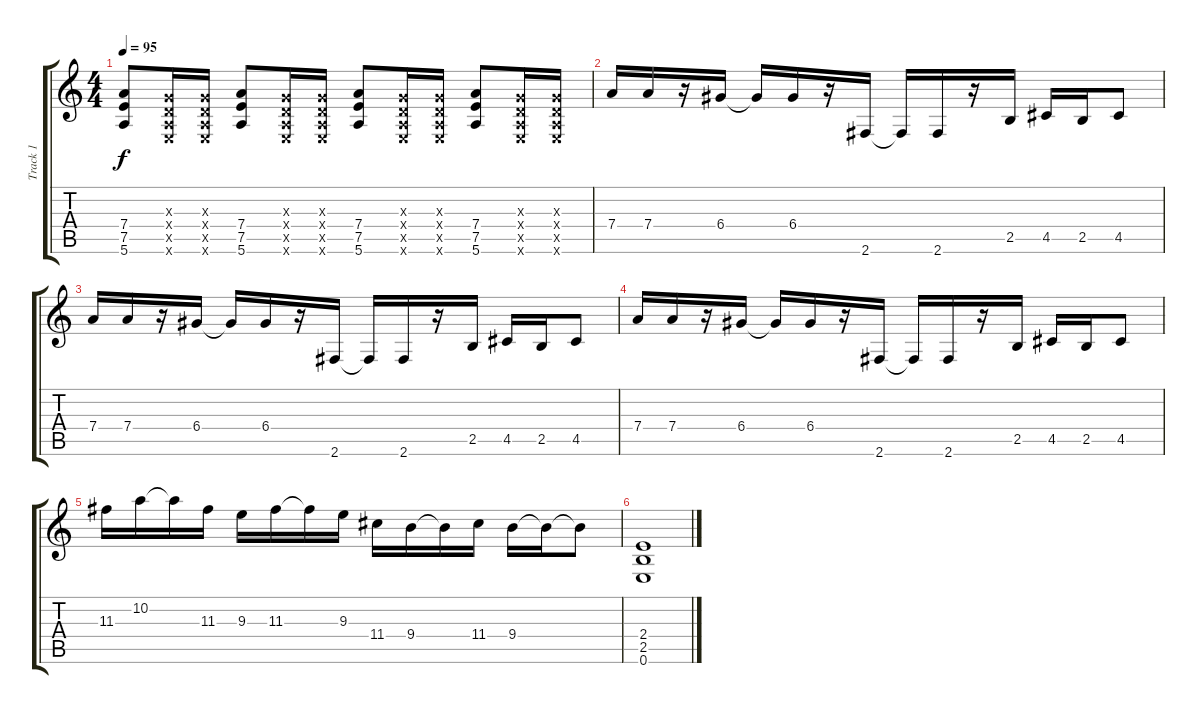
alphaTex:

\track ("Track 1" "Track 1") {instrument distortionguitar}
\staff {score tabs}
\tuning (E4 B3 G3 D3 A2 E2) {hide}
\ts (4 4)
\tempo 95
\clef g2
\ks c
(7.4 7.5 5.6).8{dy f} (0.3{x} 0.4{x} 0.5{x} 0.6{x}).16 (0.3{x} 0.4{x} 0.5{x} 0.6{x}).16 (7.4 7.5 5.6).8 (0.3{x} 0.4{x} 0.5{x} 0.6{x}).16 (0.3{x} 0.4{x} 0.5{x} 0.6{x}).16 (7.4 7.5 5.6).8 (0.3{x} 0.4{x} 0.5{x} 0.6{x}).16 (0.3{x} 0.4{x} 0.5{x} 0.6{x}).16 (7.4 7.5 5.6).8 (0.3{x} 0.4{x} 0.5{x} 0.6{x}).16 (0.3{x} 0.4{x} 0.5{x} 0.6{x}).16 |
7.4.16 7.4.16 r.16 6.4.16 6.4{t}.16 6.4.16 r.16 2.6.16 2.6{t}.16 2.6.16 r.16 2.5.16 4.5.16 2.5.16 4.5.8 |
7.4.16 7.4.16 r.16 6.4.16 6.4{t}.16 6.4.16 r.16 2.6.16 2.6{t}.16 2.6.16 r.16 2.5.16 4.5.16 2.5.16 4.5.8 |
7.4.16 7.4.16 r.16 6.4.16 6.4{t}.16 6.4.16 r.16 2.6.16 2.6{t}.16 2.6.16 r.16 2.5.16 4.5.16 2.5.16 4.5.8 |
11.3.16 10.2.16 10.2{t}.16 11.3.16 9.3.16 11.3.16 11.3{t}.16 9.3.16 11.4.16 9.4.16 9.4{t}.16 11.4.16 9.4.16 9.4{t}.16 9.4{t}.8 |
(2.4 2.5 0.6).1
